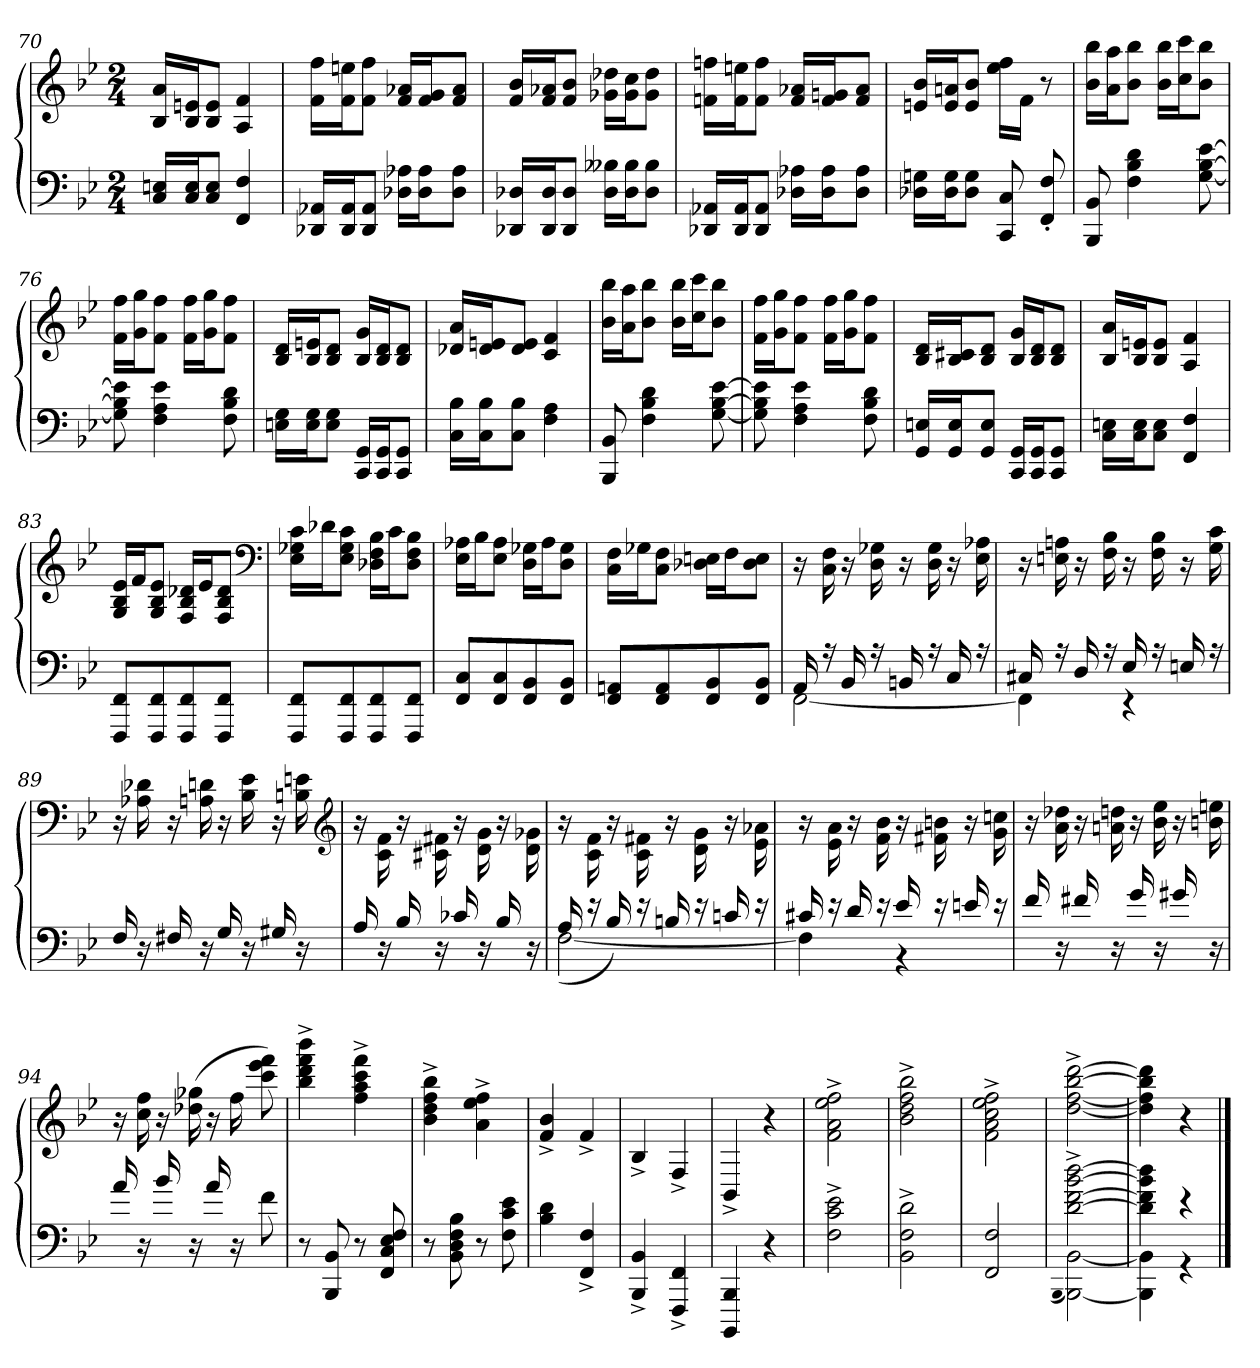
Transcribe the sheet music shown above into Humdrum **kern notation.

**kern	**kern
*part1	*part1
*staff2	*staff1
*clefF4	*clefG2
*k[b-e-]	*k[b-e-]
*M2/4	*M2/4
=70	=70
16C/ 16En/LL	16B-/ 16a/LL
16C/ 16E/J	16B-/ 16en/J
8C/ 8E/J	8B-/ 8e/J
4FF/ 4F/	4A/ 4f/
=71	=71
16DD-X/ 16AA-X/LL	16f\ 16ff\LL
16DD-/ 16AA-/J	16f\ 16een\J
8DD-/ 8AA-/J	8f\ 8ff\J
16D-X\ 16A-X\LL	16f/ 16a-X/LL
16D-\ 16A-\J	16f/ 16g/J
8D-\ 8A-\J	8f/ 8a-/J
=72	=72
16DD-X/ 16D-X/LL	16f/ 16b-/LL
16DD-/ 16D-/J	16f/ 16a-X/J
8DD-/ 8D-/J	8f/ 8b-/J
16D-\ 16B--X\LL	16g-X\ 16dd-X\LL
16D-\ 16B--\J	16g-\ 16cc\J
8D-\ 8B--\J	8g-\ 8dd-\J
=73	=73
16DD-X/ 16AA-X/LL	16fn\ 16ffn\LL
16DD-/ 16AA-/J	16f\ 16een\J
8DD-/ 8AA-/J	8f\ 8ff\J
16D-X\ 16A-X\LL	16f/ 16a-X/LL
16D-\ 16A-\J	16f/ 16gn/J
8D-\ 8A-\J	8f/ 8a-/J
=74	=74
16D-X\ 16Gn\LL	16en/ 16b-/LL
16D-\ 16G\J	16e/ 16an/J
8D-\ 8G\J	8e/ 8b-/J
8CC/ 8C/	16ee-\ 16ff\LL
.	16f\JJ
8FF'/ 8F'/	8r
=75	=75
8BBB-/ 8BB-/	16b-\ 16bb-\LL
.	16a\ 16aa\J
4F\ 4B-\ 4d\	8b-\ 8bb-\J
.	16b-\ 16bb-\LL
.	16cc\ 16ccc\J
[8G\ [8B-\ [8e-\	8b-\ 8bb-\J
=76	=76
8G]\ 8B-]\ 8e-]\	16f\ 16ff\LL
.	16g\ 16gg\J
4F\ 4A\ 4e-\	8f\ 8ff\J
.	16f\ 16ff\LL
.	16g\ 16gg\J
8F\ 8B-\ 8d\	8f\ 8ff\J
=77	=77
16En\ 16G\LL	16B-/ 16d/LL
16E\ 16G\J	16B-/ 16en/J
8E\ 8G\J	8B-/ 8d/J
16CC/ 16GG/LL	16B-/ 16g/LL
16CC/ 16GG/J	16B-/ 16d/J
8CC/ 8GG/J	8B-/ 8d/J
=78	=78
16C\ 16B-\LL	16d-X/ 16a/LL
16C\ 16B-\J	16d-/ 16en/J
8C\ 8B-\J	8d-/ 8e/J
4F\ 4A\	4c/ 4f/
=79	=79
8BBB-/ 8BB-/	16b-\ 16bb-\LL
.	16a\ 16aa\J
4F\ 4B-\ 4d\	8b-\ 8bb-\J
.	16b-\ 16bb-\LL
.	16cc\ 16ccc\J
[8G\ [8B-\ [8e-\	8b-\ 8bb-\J
=80	=80
8G]\ 8B-]\ 8e-]\	16f\ 16ff\LL
.	16g\ 16gg\J
4F\ 4A\ 4e-\	8f\ 8ff\J
.	16f\ 16ff\LL
.	16g\ 16gg\J
8F\ 8B-\ 8d\	8f\ 8ff\J
=81	=81
16GG/ 16En/LL	16B-/ 16d/LL
16GG/ 16E/J	16B-/ 16c#X/J
8GG/ 8E/J	8B-/ 8d/J
16CC/ 16GG/LL	16B-/ 16g/LL
16CC/ 16GG/J	16B-/ 16d/J
8CC/ 8GG/J	8B-/ 8d/J
=82	=82
16C\ 16En\LL	16B-/ 16a/LL
16C\ 16E\J	16B-/ 16en/J
8C\ 8E\J	8B-/ 8e/J
4FF/ 4F/	4A/ 4f/
=83	=83
8FFF/ 8FF/L	16G/ 16B-/ 16e-/LL
.	16f/J
8FFF/ 8FF/	8G/ 8B-/ 8e-/J
8FFF/ 8FF/	16F/ 16B-/ 16d-X/LL
.	16e-/J
8FFF/ 8FF/J	8F/ 8B-/ 8d-/J
*	*clefF4
=84	=84
8FFF/ 8FF/L	16E-\ 16G-X\ 16c\LL
.	16d-X\J
8FFF/ 8FF/	8E-\ 8G-\ 8c\J
8FFF/ 8FF/	16D-X\ 16F\ 16B-\LL
.	16c\J
8FFF/ 8FF/J	8D-\ 8F\ 8B-\J
=85	=85
8FF/ 8C/L	16E-\ 16A-X\LL
.	16B-\J
8FF/ 8C/	8E-\ 8A-\J
8FF/ 8BB-/	16D\ 16G-X\LL
.	16A-\J
8FF/ 8BB-/J	8D\ 8G-\J
=86	=86
8FF/ 8AAn/L	16C\ 16F\LL
.	16G-X\J
8FF/ 8AA/	8C\ 8F\J
8FF/ 8BB-/	16D-X\ 16En\LL
.	16F\J
8FF/ 8BB-/J	8D-\ 8E\J
=87	=87
*^	*
16AA/	[2FF\	16r
16r	.	16C\ 16F\
16BB-/	.	16r
16r	.	16D\ 16G-X\
16BBn/	.	16r
16r	.	16D\ 16G-\
16C/	.	16r
16r	.	16E-\ 16A-X\
=88	=88	=88
16C#X/	4FF\]	16r
16r	.	16En\ 16An\
16D/	.	16r
16r	.	16F\ 16B-\
16E-/	4r	16r
16r	.	16F\ 16B-\
16En/	.	16r
16r	.	16G\ 16c\
*v	*v	*
=89	=89
16F/	16r
16r	16A-X\ 16d-X\
16F#X/	16r
16r	16An\ 16dn\
16G/	16r
16r	16B-\ 16e-\
16G#X/	16r
16r	16Bn\ 16en\
*	*clefG2
=90	=90
16A/	16r
16r	16c\ 16f\
16B-/	16r
16r	16c#X\ 16f#X\
16c-X/	16r
16r	16d\ 16g\
16B-/	16r
16r	16d\ 16g-X\
=91	=91
*^	*
16A/	([2F\	16r
16r	.	16c\ 16f\
16B-/)	.	16r
16r	.	16c\ 16f#X\
16Bn/	.	16r
16r	.	16d\ 16g\
16cn/	.	16r
16r	.	16e-\ 16a-X\
=92	=92	=92
16c#X/	4F\]	16r
16r	.	16e-\ 16a\
16d/	.	16r
16r	.	16f\ 16b-\
16e-/	4r	16r
16r	.	16f#X\ 16bn\
16en/	.	16r
16r	.	16g\ 16ccn\
*v	*v	*
=93	=93
16f/	16r
16r	16a\ 16dd-X\
16f#X/	16r
16r	16an\ 16ddn\
16g/	16r
16r	16b-\ 16ee-\
16g#X/	16r
16r	16bn\ 16een\
=94	=94
16a/	16r
16r	16cc\ 16ff\
16b-/	16r
16r	(16dd-X\ 16gg-X\
16a/	16r
16r	16ff\
8f\	8ccc\ 8eee-\ 8fff\)
=95	=95
8r	4bb-^\ 4ddd^\ 4fff^\ 4bbb-^\
8BBB-/ 8BB-/	.
8r	4ff^\ 4aa^\ 4ccc^\ 4fff^\
8FF/ 8C/ 8E-/ 8F/	.
=96	=96
8r	4b-^\ 4dd^\ 4ff^\ 4bb-^\
8BB-\ 8D\ 8F\ 8B-\	.
8r	4a^\ 4ee-^\ 4ff^\
8F\ 8c\ 8e-\	.
=97	=97
4B-\ 4d\	4f^/ 4b-^/
4FF^/ 4F^/	4f^/
=98	=98
4BBB-^/ 4BB-^/	4B-^/
4FFF^/ 4FF^/	4F^/
=99	=99
4BBBB-/ 4BBB-/	4BB-^/
4r	4r
=100	=100
2F^\ 2c^\ 2e-^\	2f^\ 2a^\ 2ee-^\ 2ff^\
=101	=101
2BB-^\ 2F^\ 2d^\	2b-^\ 2dd^\ 2ff^\ 2bb-^\
=102	=102
2FF/ 2F/	2f^\ 2a^\ 2cc^\ 2ee-^\ 2ff^\
=103	=103
(qBBB-	.
*^	*
[2d^\ [2f^\ [2b-^\ [2dd^\	[2BBB-\ [2BB-\)	[2dd^\ [2ff^\ [2bb-^\ [2ddd^\
=104	=104	=104
4d]\ 4f]\ 4b-]\ 4dd]\	4BBB-]\ 4BB-]\	4dd]\ 4ff]\ 4bb-]\ 4ddd]\
4r	4r	4r
*v	*v	*
==	==
*-	*-
